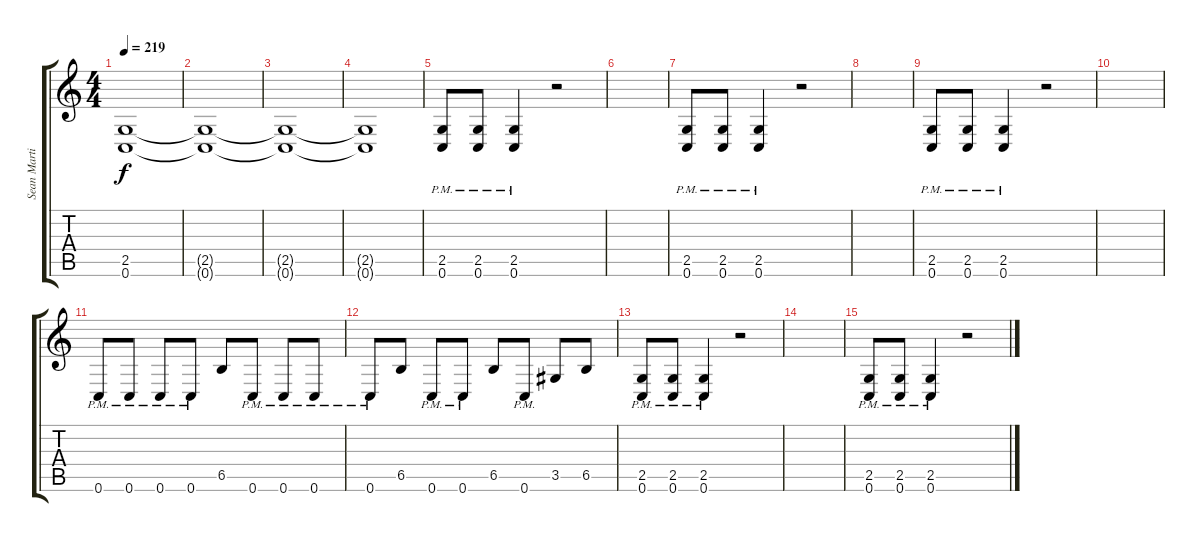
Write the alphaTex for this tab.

\track ("Sean Martin (Guitar)" "Sean Marti") {instrument overdrivenguitar}
\staff {score tabs}
\tuning (C4 G3 Eb3 Bb2 F2 C2) {hide}
\ts (4 4)
\tempo 219
\clef g2
\ks c
(2.5 0.6).1{dy f instrument overdrivenguitar} |
(2.5{t} 0.6{t}).1 |
(2.5{t} 0.6{t}).1 |
(2.5{t} 0.6{t}).1 |
(2.5{pm} 0.6{pm}).8 (2.5{pm} 0.6{pm}).8 (2.5{pm} 0.6{pm}).4 r.2 |
|
(2.5{pm} 0.6{pm}).8 (2.5{pm} 0.6{pm}).8 (2.5{pm} 0.6{pm}).4 r.2 |
|
(2.5{pm} 0.6{pm}).8 (2.5{pm} 0.6{pm}).8 (2.5{pm} 0.6{pm}).4 r.2 |
|
0.6{pm}.8 0.6{pm}.8 0.6{pm}.8 0.6{pm}.8 6.5.8 0.6{pm}.8 0.6{pm}.8 0.6{pm}.8 |
0.6{pm}.8 6.5.8 0.6{pm}.8 0.6{pm}.8 6.5.8 0.6{pm}.8 3.5.8 6.5.8 |
(2.5{pm} 0.6{pm}).8 (2.5{pm} 0.6{pm}).8 (2.5{pm} 0.6{pm}).4 r.2 |
|
(2.5{pm} 0.6{pm}).8 (2.5{pm} 0.6{pm}).8 (2.5{pm} 0.6{pm}).4 r.2
